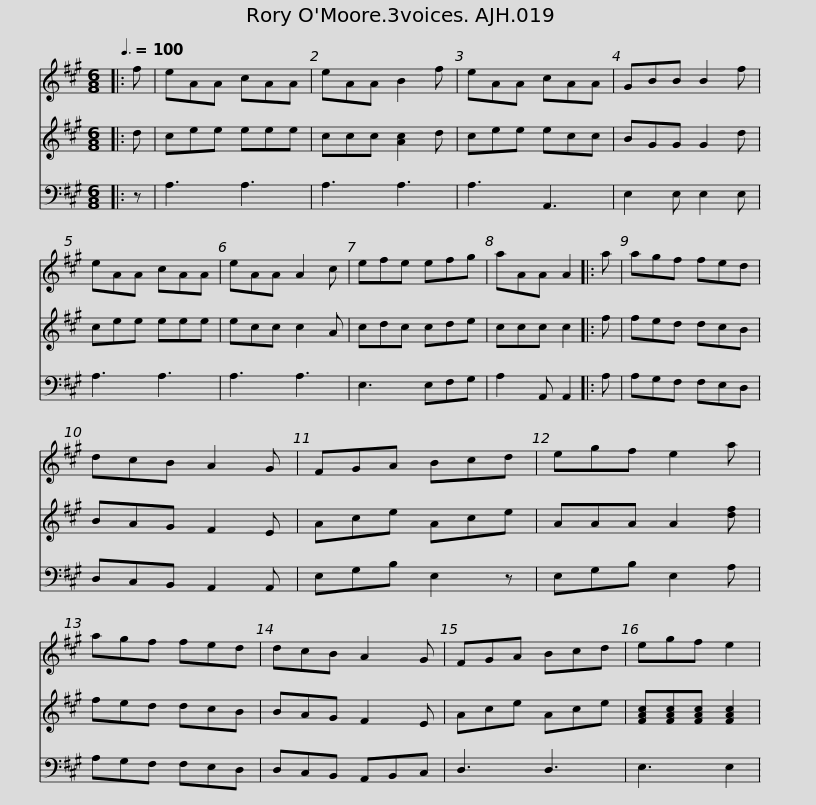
X:1
%%score 1 2 3
L:1/8
Q:3/8=100
M:6/8
I:linebreak $
K:A
V:1 treble
V:2 treble
V:3 bass
V:1
|: f | eAA cAA | eAA B2 f | eAA cAA | GBB B2 f | %5
 eAA cAA | eAA A2 c | efe efg |$ aAA A2 |: a | %10
 agf fed | dcB A2 G | FGA Bcd | egf e2 a | agf fed | %15
 dcB A2 G |$ FGA Bcd | egf e2 | %18
V:2
|: d | cee eee | ccc [Ac]2 d | cee ecc | BGG G2 d | %5
 cee eee | ecc c2 A | cdc cde |$ ccc c2 |: f | %10
 fed dcB | BAG F2 E | Ace Ace | AAA A2 [df] | fed dcB | %15
 BAG F2 E |$ Ace Ace | [FAc][FAc][FAc] [FAc]2 | %18
V:3
|: z | A,3 A,3 | A,3 A,3 | A,3 A,,3 | E,2 E, E,2 E, | %5
 A,3 A,3 | A,3 A,3 | E,3 E,F,G, |$ A,2 A,, A,,2 |: A, | %10
 A,G,F, F,E,D, | D,C,B,, A,,2 A,, | E,G,B, E,2 z | E,G,B, E,2 A, | A,G,F, F,E,D, | %15
 D,C,B,, A,,B,,C, |$ D,3 D,3 | E,3 E,2 | %18
